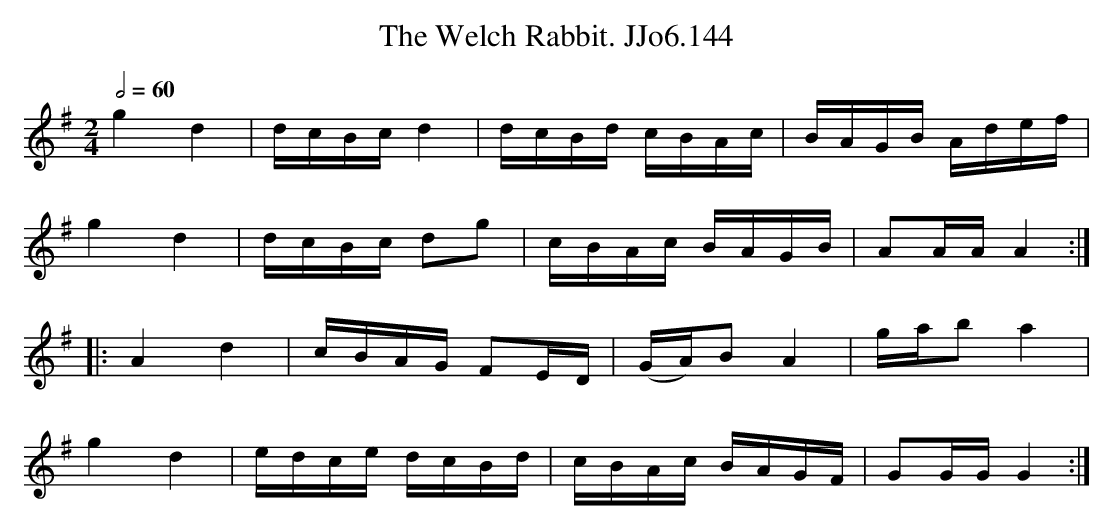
X:1
T:Welch Rabbit. JJo6.144, The
M:2/4
L:1/8
Q:2/4=60
K:G
g2 d2 | d/c/B/c/ d2 | d/c/B/d/ c/B/A/c/ | B/A/G/B/ A/d/e/f/ |
g2 d2 | d/c/B/c/ dg | c/B/A/c/ B/A/G/B/ | AA/A/ A2 :|
|: A2 d2 | c/B/A/G/ FE/D/ | (G/A/)B A2 | g/a/b a2 |
g2 d2 | e/d/c/e/ d/c/B/d/ | c/B/A/c/ B/A/G/F/ | GG/G/ G2 :|
